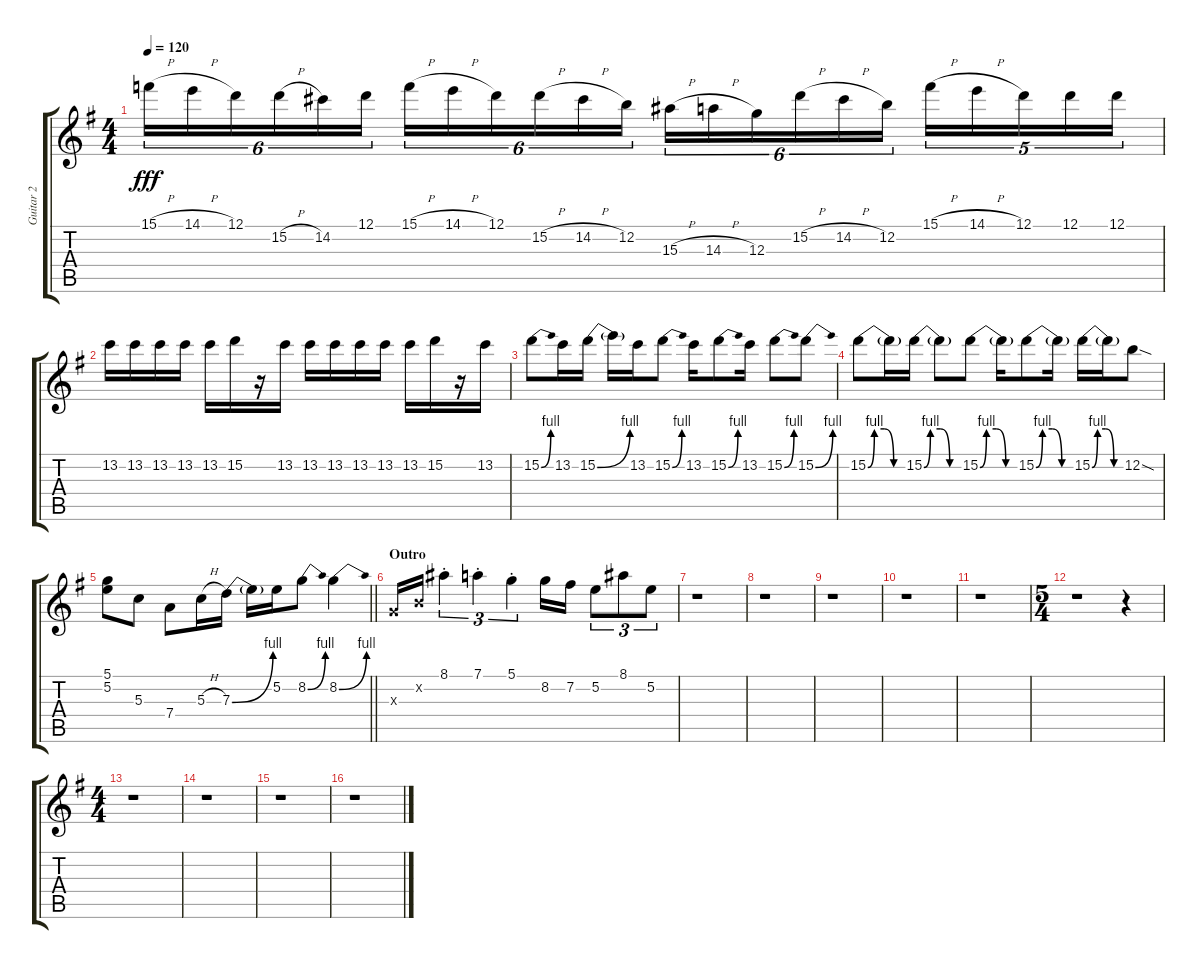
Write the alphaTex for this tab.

\track ("Guitar 2" "Guitar 2") {instrument distortionguitar}
\staff {score tabs}
\tuning (D4 B3 G3 D3 G2 D2) {hide}
\ts (4 4)
\tempo 120
\clef g2
\ks g
15.1{h}.16{tu (6 4) dy fff} 14.1{h}.16{tu (6 4)} 12.1.16{tu (6 4)} 15.2{h}.16{tu (6 4)} 14.2.16{tu (6 4)} 12.1.16{tu (6 4)} 15.1{h}.16{tu (6 4)} 14.1{h}.16{tu (6 4)} 12.1.16{tu (6 4)} 15.2{h}.16{tu (6 4)} 14.2{h}.16{tu (6 4)} 12.2.16{tu (6 4)} 15.3{h}.16{tu (6 4)} 14.3{h}.16{tu (6 4)} 12.3.16{tu (6 4)} 15.2{h}.16{tu (6 4)} 14.2{h}.16{tu (6 4)} 12.2.16{tu (6 4)} 15.1{h}.16{tu (5 4)} 14.1{h}.16{tu (5 4)} 12.1.16{tu (5 4)} 12.1.16{tu (5 4)} 12.1.16{tu (5 4)} |
13.2.16 13.2.16 13.2.16 13.2.16 13.2.16 15.2.16 r.16 13.2.16 13.2.16 13.2.16 13.2.16 13.2.16 13.2.16 15.2.16 r.16 13.2.16 |
15.2{be (bend 0 0 60 4)}.8 13.2.16 15.2{be (bend 0 0 60 4)}.16 15.2{t}.16 13.2.16 15.2{be (bend 0 0 60 4)}.8 13.2.16 15.2{be (bend 0 0 60 4)}.8 13.2.16 15.2{be (bend 0 0 60 4)}.8 15.2{be (bend 0 0 60 4)}.8 |
15.2{be (custom 0 0 10 4 25 4 40 0 60 0)}.8 15.2{t}.16 15.2{be (custom 0 0 10 4 25 4 40 0 60 0)}.16 15.2{t}.8 15.2{be (custom 0 0 10 4 25 4 40 0 60 0)}.8 15.2{t}.16 15.2{be (custom 0 0 10 4 25 4 40 0 60 0)}.8 15.2{t}.16 15.2{be (custom 0 0 10 4 25 4 40 0 60 0)}.16 15.2{t}.16 12.2{sod}.8 |
\barLineRight lightlight
(5.1 5.2).8 5.3.8 7.4.8 5.3{h}.16 7.3{be (bend 0 0 60 4)}.16 7.3{t}.16 5.2.16 8.2{be (bend 0 0 60 4)}.8 8.2{be (bend 0 0 60 4)}.4 |
\section ("" "Outro")
0.3{x}.16 0.2{x}.16 8.1{st}.4{tu (3 2)} 7.1{st}.4{tu (3 2)} 5.1{st}.4{tu (3 2)} 8.2.16 7.2.16 5.2.8{tu (3 2)} 8.1.8{tu (3 2)} 5.2.8{tu (3 2)} |
r.1 |
r.1 |
r.1 |
r.1 |
r.1 |
\ts (5 4)
r.1 r.4 |
\ts (4 4)
r.1 |
r.1 |
r.1 |
r.1
